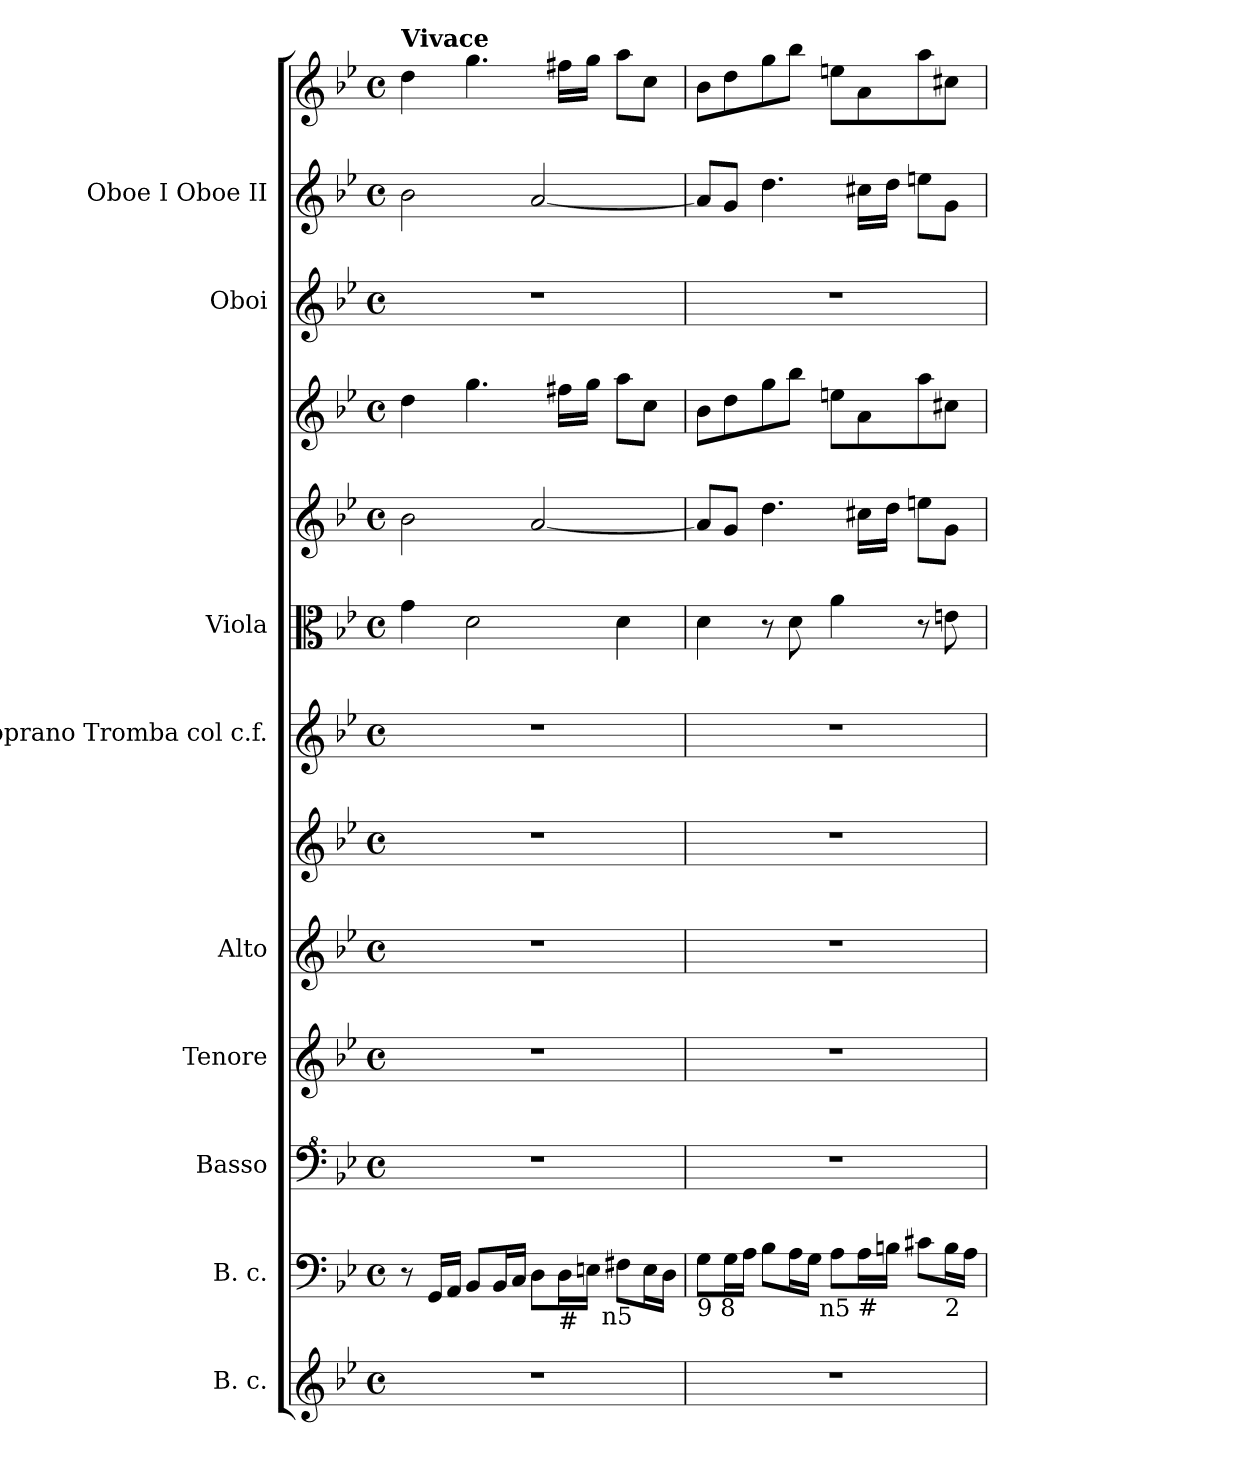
**kern	**kern	**kern	**kern	**kern	**kern	**kern	**kern	**kern	**kern	**kern	**kern	**kern
*part12	*part11	*part10	*part9	*part8	*part7	*part6	*part5	*part4	*part3	*part2	*part1	*part1
*staff13	*staff12	*staff11	*staff10	*staff9	*staff8	*staff7	*staff6	*staff5	*staff4	*staff3	*staff2	*staff1
*I"B. c.	*I"B. c.	*I"Basso	*I"Tenore	*I"Alto	*	*I"Soprano Tromba col c.f.	*I"Viola	*	*	*I"Oboi	*I"Oboe I Oboe II	*
*	*I'B. c.	*I'Basso	*I'Tenore	*I'Alto	*	*I'Soprano	*I'Viola	*	*	*	*I'Ob	*
!!LO:PB:g=z
*clefG2	*clefF4	*clefF^4	*clefG2	*clefG2	*clefG2	*clefG2	*clefC3	*clefG2	*clefG2	*clefG2	*clefG2	*clefG2
*k[b-e-]	*k[b-e-]	*k[b-e-]	*k[b-e-]	*k[b-e-]	*k[b-e-]	*k[b-e-]	*k[b-e-]	*k[b-e-]	*k[b-e-]	*k[b-e-]	*k[b-e-]	*k[b-e-]
*B-:	*B-:	*B-:	*B-:	*B-:	*B-:	*B-:	*B-:	*B-:	*B-:	*B-:	*B-:	*B-:
*M4/4	*M4/4	*M4/4	*M4/4	*M4/4	*M4/4	*M4/4	*M4/4	*M4/4	*M4/4	*M4/4	*M4/4	*M4/4
*met(c)	*met(c)	*met(c)	*met(c)	*met(c)	*met(c)	*met(c)	*met(c)	*met(c)	*met(c)	*met(c)	*met(c)	*met(c)
=1	=1	=1	=1	=1	=1	=1	=1	=1	=1	=1	=1	=1
!	!	!	!	!	!	!	!	!	!	!	!	!LO:TX:a:B:t=Vivace
*	*^	*	*	*	*	*	*	*	*	*	*	*
1r	8r	2ryy	1r	1r	1r	1r	1r	4g\	2b-\	4dd\	1r	2b-\	4dd\
.	16GG/LL	.	.	.	.	.	.	.	.	.	.	.	.
.	16AA</JJ	.	.	.	.	.	.	.	.	.	.	.	.
.	8BB-/L	.	.	.	.	.	.	2d\	.	4.gg\	.	.	4.gg\
.	16BB-/L	.	.	.	.	.	.	.	.	.	.	.	.
.	16C/JJ	.	.	.	.	.	.	.	.	.	.	.	.
.	8D>\L	8...ryy	.	.	.	.	.	.	[<2a/	.	.	[<2a/	.
!	!LO:TX:b:t=#	!	!	!	!	!	!	!	!	!	!	!	!
.	16D\L	.	.	.	.	.	.	.	.	16ff#X\LL	.	.	16ff#X\LL
.	16En\JJ	.	.	.	.	.	.	.	.	16gg\JJ	.	.	16gg\JJ
!	!	!LO:TX:b:t=n5	!	!	!	!	!	!	!	!	!	!	!
.	.	4ryy	.	.	.	.	.	.	.	.	.	.	.
.	8F#X\L	.	.	.	.	.	.	4d\	.	8aa\L	.	.	8aa\L
.	16E\L	.	.	.	.	.	.	.	.	8cc\J	.	.	8cc\J
.	16D\JJ	.	.	.	.	.	.	.	.	.	.	.	.
.	.	64ryy	.	.	.	.	.	.	.	.	.	.	.
=2	=2	=2	=2	=2	=2	=2	=2	=2	=2	=2	=2	=2	=2
!	!LO:TX:b:t=9 8	!	!	!	!	!	!	!	!	!	!	!	!
1r	8G\L	4...ryy	1r	1r	1r	1r	1r	4d\	8a/L]	8b-\L	1r	8a/L]	8b-\L
.	16G\L	.	.	.	.	.	.	.	8g/J	8dd\	.	8g/J	8dd\
.	16A>\JJ	.	.	.	.	.	.	.	.	.	.	.	.
.	8B-\L	.	.	.	.	.	.	8r	4.dd\	8gg\	.	4.dd\	8gg\
.	16A\L	.	.	.	.	.	.	8d\	.	8bb-\J	.	.	8bb-\J
.	16G>\JJ	.	.	.	.	.	.	.	.	.	.	.	.
!	!	!LO:TX:b:t=n5	!	!	!	!	!	!	!	!	!	!	!
.	.	2ryy	.	.	.	.	.	.	.	.	.	.	.
.	8A\L	.	.	.	.	.	.	4a\	.	8een\L	.	.	8een\L
!	!LO:TX:b:t=#	!	!	!	!	!	!	!	!	!	!	!	!
.	16A\L	.	.	.	.	.	.	.	16cc#X\LL	8a\	.	16cc#X\LL	8a\
.	16Bn\JJ	.	.	.	.	.	.	.	16dd\JJ	.	.	16dd\JJ	.
.	8c#X>\L	.	.	.	.	.	.	8r	8een\L	8aa\	.	8een\L	8aa\
!	!LO:TX:b:t=2	!	!	!	!	!	!	!	!	!	!	!	!
.	16B\L	.	.	.	.	.	.	8en\	8g\J	8cc#X\J	.	8g\J	8cc#X\J
.	16A>\JJ	.	.	.	.	.	.	.	.	.	.	.	.
.	.	32ryy	.	.	.	.	.	.	.	.	.	.	.
*	*v	*v	*	*	*	*	*	*	*	*	*	*	*
=	=	=	=	=	=	=	=	=	=	=	=	=
*-	*-	*-	*-	*-	*-	*-	*-	*-	*-	*-	*-	*-
